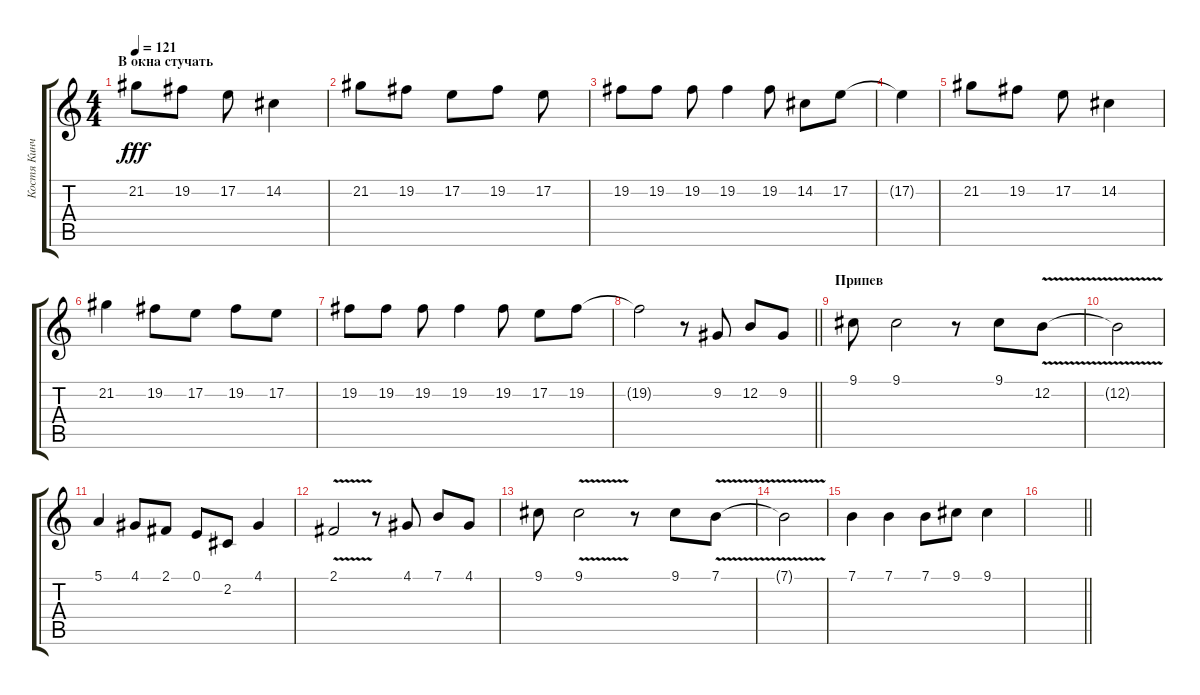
\track ("Костя Кинчев (Вокал)" "Костя Кинч") {instrument lead6voice}
\staff {score tabs}
\tuning (E4 B3 G3 D3 A2 E2) {hide}
\ts (4 4)
\section ("" "В окна стучать")
\tempo 121
\clef g2
\ks c
21.2.8{dy fff} 19.2.8 17.2.8 14.2.4 |
21.2.8 19.2.8 17.2.8 19.2.8 17.2.8 |
19.2.8 19.2.8 19.2.8 19.2.4 19.2.8 14.2.8 17.2.8 |
17.2{t}.4 |
21.2.8 19.2.8 17.2.8 14.2.4 |
21.2.4 19.2.8 17.2.8 19.2.8 17.2.8 |
19.2.8 19.2.8 19.2.8 19.2.4 19.2.8 17.2.8 19.2.8 |
\barLineRight lightlight
19.2{t}.2 r.8 9.2.8 12.2.8 9.2.8 |
\section ("" "Припев")
9.1.8 9.1.2 r.8 9.1.8 12.2{v}.8 |
12.2{t}.2 |
5.1.4 4.1.8 2.1.8 0.1.8 2.2.8 4.1.4 |
2.1{v}.2 r.8 4.1.8 7.1.8 4.1.8 |
9.1.8 9.1{v}.2 r.8 9.1.8 7.1{v}.8 |
7.1{v t}.2 |
7.1.4 7.1.4 7.1.8 9.1.8 9.1.4 |
\barLineRight lightlight
